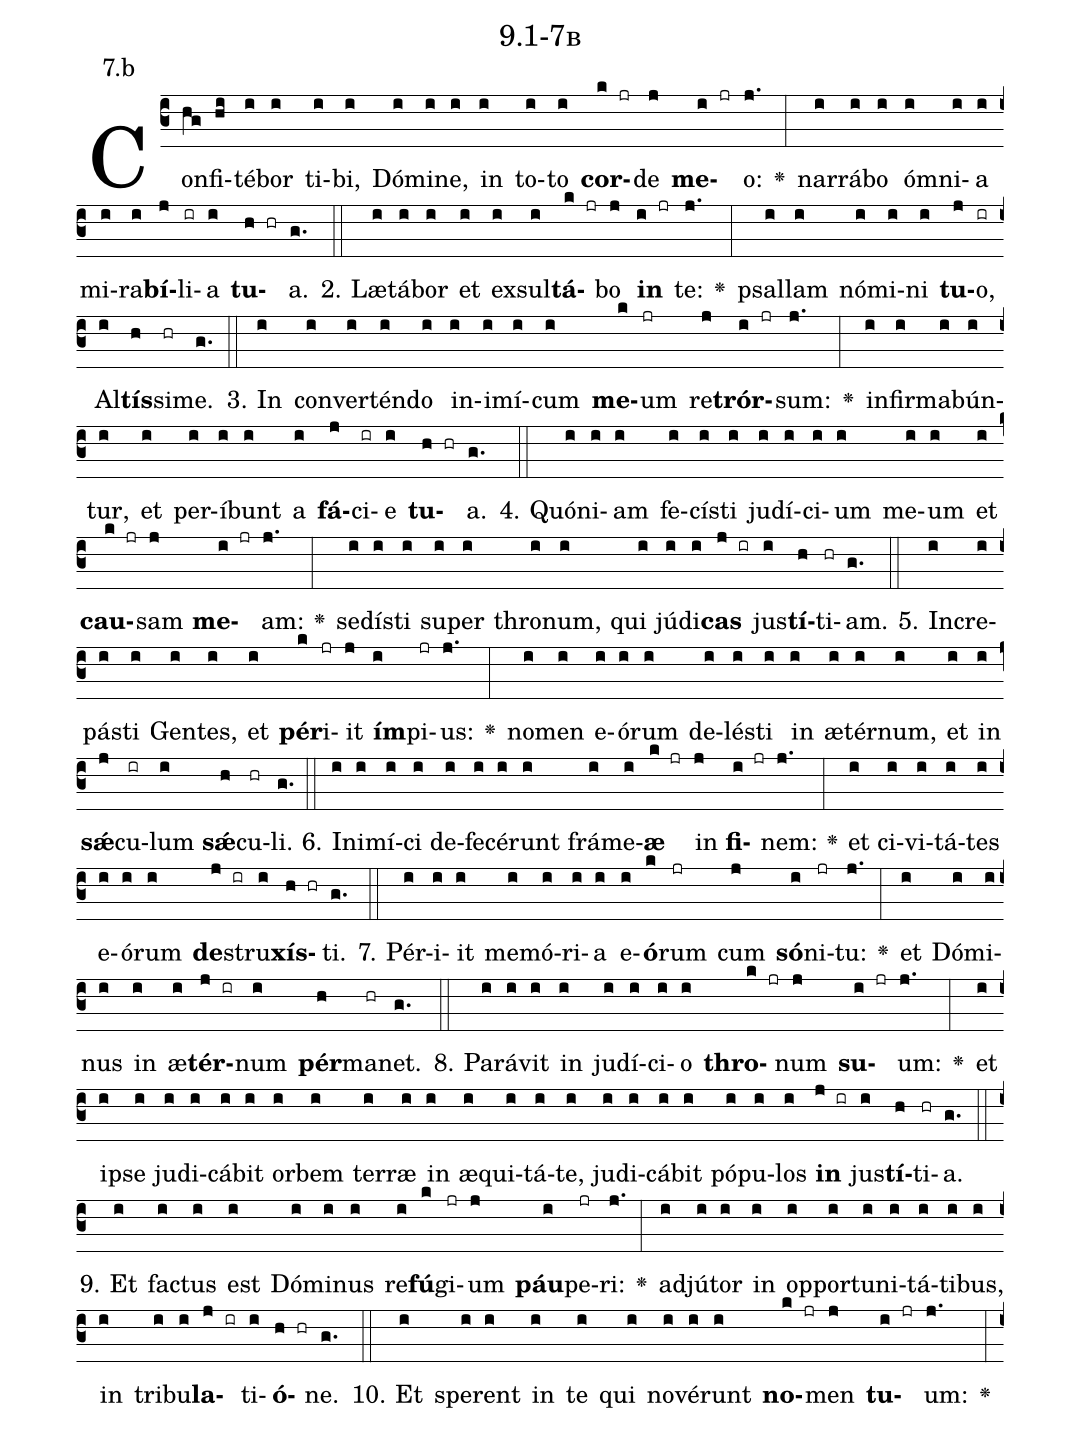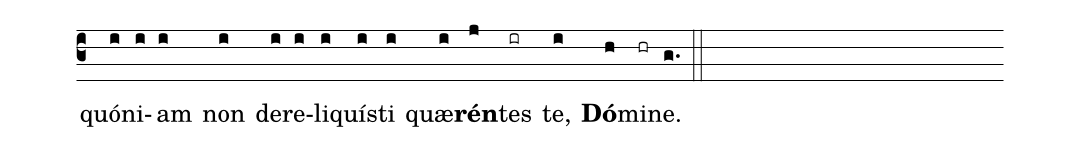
name: 9.1-7b;
annotation: 7.b;
%%
(c3)Con(hg)fi(hi)té(i)bor(i) ti(i)bi,(i) Dó(i)mi(i)ne,(i) in(i) to(i)to(i) <b>cor</b>(k jr)de(j) <b>me</b>(i jr)o:(j.) <v>\greheightstar</v>(:) nar(i)rá(i)bo(i) óm(i)ni(i)a(i) mi(i)ra(i)<b>bí</b>(j)li(ir)a(i) <b>tu</b>(h hr)a.(g.) (::)
2. Læ(i)tá(i)bor(i) et(i) ex(i)sul(i)<b>tá</b>(k jr)bo(j) <b>in</b>(i jr) te:(j.) <v>\greheightstar</v>(:) psal(i)lam(i) nó(i)mi(i)ni(i) <b>tu</b>(j)o,(ir) Al(i)<b>tís</b>(h)si(hr)me.(g.) (::)
3. In(i) con(i)ver(i)tén(i)do(i) in(i)i(i)mí(i)cum(i) <b>me</b>(k)um(jr) re(j)<b>trór</b>(i jr)sum:(j.) <v>\greheightstar</v>(:) in(i)fir(i)ma(i)bún(i)tur,(i) et(i) per(i)í(i)bunt(i) a(i) <b>fá</b>(j)ci(ir)e(i) <b>tu</b>(h hr)a.(g.) (::)
4. Quón(i)i(i)am(i) fe(i)cís(i)ti(i) ju(i)dí(i)ci(i)um(i) me(i)um(i) et(i) <b>cau</b>(k jr)sam(j) <b>me</b>(i jr)am:(j.) <v>\greheightstar</v>(:) se(i)dís(i)ti(i) su(i)per(i) thro(i)num,(i) qui(i) jú(i)di(i)<b>cas</b>(j ir) jus(i)<b>tí</b>(h)ti(hr)am.(g.) (::)
5. In(i)cre(i)pás(i)ti(i) Gen(i)tes,(i) et(i) <b>pér</b>(k)i(jr)it(j) <b>ím</b>(i)pi(jr)us:(j.) <v>\greheightstar</v>(:) no(i)men(i) e(i)ó(i)rum(i) de(i)lés(i)ti(i) in(i) æ(i)tér(i)num,(i) et(i) in(i) <b>sǽ</b>(j)cu(ir)lum(i) <b>sǽ</b>(h)cu(hr)li.(g.) (::)
6. In(i)i(i)mí(i)ci(i) de(i)fe(i)cé(i)runt(i) frá(i)me(i)<b>æ</b>(k jr) in(j) <b>fi</b>(i jr)nem:(j.) <v>\greheightstar</v>(:) et(i) ci(i)vi(i)tá(i)tes(i) e(i)ó(i)rum(i) <b>de</b>(j ir)stru(i)<b>xís</b>(h hr)ti.(g.) (::)
7. Pér(i)i(i)it(i) me(i)mó(i)ri(i)a(i) e(i)<b>ó</b>(k)rum(jr) cum(j) <b>só</b>(i)ni(jr)tu:(j.) <v>\greheightstar</v>(:) et(i) Dó(i)mi(i)nus(i) in(i) æ(i)<b>tér</b>(j ir)num(i) <b>pér</b>(h)ma(hr)net.(g.) (::)
8. Pa(i)rá(i)vit(i) in(i) ju(i)dí(i)ci(i)o(i) <b>thro</b>(k jr)num(j) <b>su</b>(i jr)um:(j.) <v>\greheightstar</v>(:) et(i) ip(i)se(i) ju(i)di(i)cá(i)bit(i) or(i)bem(i) ter(i)ræ(i) in(i) æ(i)qui(i)tá(i)te,(i) ju(i)di(i)cá(i)bit(i) pó(i)pu(i)los(i) <b>in</b>(j ir) jus(i)<b>tí</b>(h)ti(hr)a.(g.) (::)
9. Et(i) fac(i)tus(i) est(i) Dó(i)mi(i)nus(i) re(i)<b>fú</b>(k)gi(jr)um(j) <b>páu</b>(i)pe(jr)ri:(j.) <v>\greheightstar</v>(:) ad(i)jú(i)tor(i) in(i) op(i)por(i)tu(i)ni(i)tá(i)ti(i)bus,(i) in(i) tri(i)bu(i)<b>la</b>(j ir)ti(i)<b>ó</b>(h hr)ne.(g.) (::)
10. Et(i) spe(i)rent(i) in(i) te(i) qui(i) no(i)vé(i)runt(i) <b>no</b>(k jr)men(j) <b>tu</b>(i jr)um:(j.) <v>\greheightstar</v>(:) quón(i)i(i)am(i) non(i) de(i)re(i)li(i)quís(i)ti(i) quæ(i)<b>rén</b>(j)tes(ir) te,(i) <b>Dó</b>(h)mi(hr)ne.(g.) (::)
